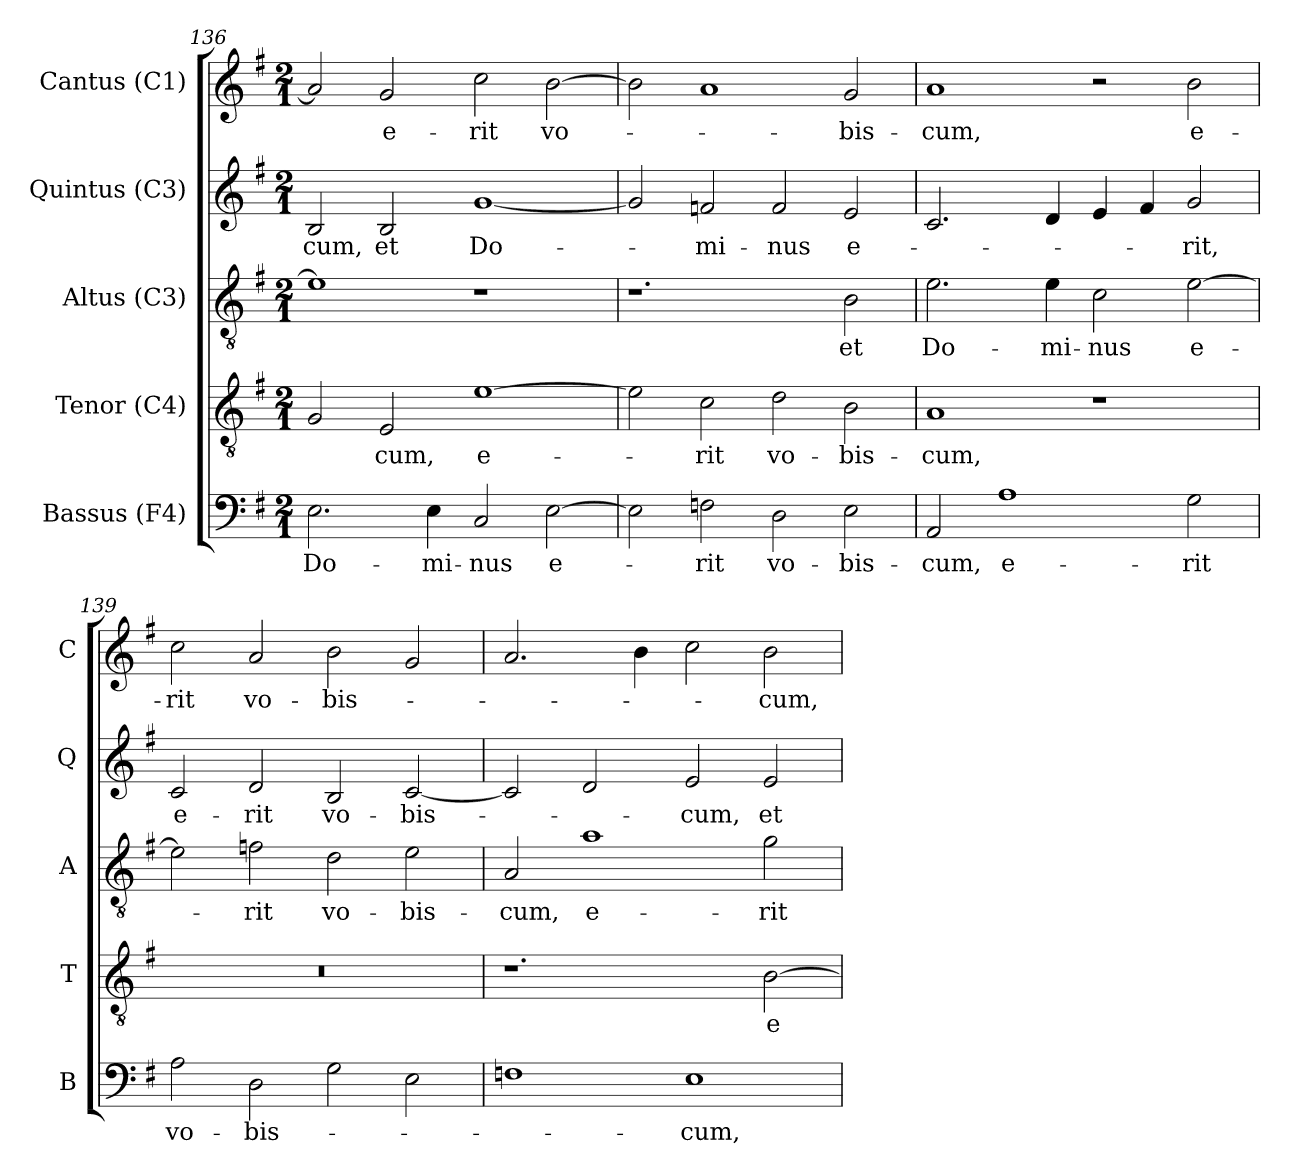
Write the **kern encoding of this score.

**kern	**text	**kern	**text	**kern	**text	**kern	**text	**kern	**text
*part5	*part5	*part4	*part4	*part3	*part3	*part2	*part2	*part1	*part1
*staff5	*staff5	*staff4	*staff4	*staff3	*staff3	*staff2	*staff2	*staff1	*staff1
*I"Bassus (F4)	*	*I"Tenor (C4)	*	*I"Altus (C3)	*	*I"Quintus (C3)	*	*I"Cantus (C1)	*
*I'B	*	*I'T	*	*I'A	*	*I'Q	*	*I'C	*
*clefF4	*	*clefGv2	*	*clefGv2	*	*clefG2	*	*clefG2	*
*k[f#]	*	*k[f#]	*	*k[f#]	*	*k[f#]	*	*k[f#]	*
*G:	*	*G:	*	*G:	*	*G:	*	*G:	*
*M2/1	*	*M2/1	*	*M2/1	*	*M2/1	*	*M2/1	*
=136	=136	=136	=136	=136	=136	=136	=136	=136	=136
!	!LO:LY:b:color=#000000	!	!	!	!	!	!	!	!
!	!	!	!	!	!	!	!LO:LY:b:color=#000000	!	!
2.Ei\	Do-	2Gi/	.	1ei]	.	2Bi/	cum,	2ai/]	.
!	!	!	!LO:LY:b:color=#000000	!	!	!	!	!	!
!	!	!	!	!	!	!	!LO:LY:b:color=#000000	!	!
!	!	!	!	!	!	!	!	!	!LO:LY:b:color=#000000
.	.	2Ei/	-cum,	.	.	2Bi/	et	2gi/	e-
!	!LO:LY:b:color=#000000	!	!	!	!	!	!	!	!
4Ei\	-mi-	.	.	.	.	.	.	.	.
!	!LO:LY:b:color=#000000	!	!	!	!	!	!	!	!
!	!	!	!LO:LY:b:color=#000000	!	!	!	!	!	!
!	!	!	!	!	!	!	!LO:LY:b:color=#000000	!	!
!	!	!	!	!	!	!	!	!	!LO:LY:b:color=#000000
2Ci/	-nus	[1ei	e-	1r	.	[1gi	Do-	2cci\	-rit
!	!LO:LY:b:color=#000000	!	!	!	!	!	!	!	!
!	!	!	!	!	!	!	!	!	!LO:LY:b:color=#000000
[2Ei\	e-	.	.	.	.	.	.	[2bi\	vo-
=137	=137	=137	=137	=137	=137	=137	=137	=137	=137
2Ei\]	.	2ei\]	.	1.r	.	2gi/]	.	2bi\]	.
!	!LO:LY:b:color=#000000	!	!	!	!	!	!	!	!
!	!	!	!LO:LY:b:color=#000000	!	!	!	!	!	!
!	!	!	!	!	!	!	!LO:LY:b:color=#000000	!	!
2Fni\	-rit	2ci\	-rit	.	.	2fni/	-mi-	1ai	.
!	!LO:LY:b:color=#000000	!	!	!	!	!	!	!	!
!	!	!	!LO:LY:b:color=#000000	!	!	!	!	!	!
!	!	!	!	!	!	!	!LO:LY:b:color=#000000	!	!
2Di\	vo-	2di\	vo-	.	.	2fi/	-nus	.	.
!	!LO:LY:b:color=#000000	!	!	!	!	!	!	!	!
!	!	!	!LO:LY:b:color=#000000	!	!	!	!	!	!
!	!	!	!	!	!LO:LY:b:color=#000000	!	!	!	!
!	!	!	!	!	!	!	!LO:LY:b:color=#000000	!	!
!	!	!	!	!	!	!	!	!	!LO:LY:b:color=#000000
2Ei\	-bis-	2Bi\	-bis-	2Bi\	et	2ei/	e-	2gi/	-bis-
=138	=138	=138	=138	=138	=138	=138	=138	=138	=138
!	!LO:LY:b:color=#000000	!	!	!	!	!	!	!	!
!	!	!	!LO:LY:b:color=#000000	!	!	!	!	!	!
!	!	!	!	!	!LO:LY:b:color=#000000	!	!	!	!
!	!	!	!	!	!	!	!	!	!LO:LY:b:color=#000000
2AAi/	-cum,	1Ai	-cum,	2.ei\	Do-	2.ci/	.	1ai	-cum,
!	!LO:LY:b:color=#000000	!	!	!	!	!	!	!	!
1Ai	e-	.	.	.	.	.	.	.	.
!	!	!	!	!	!LO:LY:b:color=#000000	!	!	!	!
.	.	.	.	4ei\	-mi-	4di/	.	.	.
!	!	!	!	!	!LO:LY:b:color=#000000	!	!	!	!
.	.	1r	.	2ci\	-nus	4ei/	.	2r	.
.	.	.	.	.	.	4f#i/	.	.	.
!	!LO:LY:b:color=#000000	!	!	!	!	!	!	!	!
!	!	!	!	!	!LO:LY:b:color=#000000	!	!	!	!
!	!	!	!	!	!	!	!LO:LY:b:color=#000000	!	!
!	!	!	!	!	!	!	!	!	!LO:LY:b:color=#000000
2Gi\	-rit	.	.	[2ei\	e-	2gi/	-rit,	2bi\	e-
=139	=139	=139	=139	=139	=139	=139	=139	=139	=139
!	!LO:LY:b:color=#000000	!LO:N:vis=1	!	!	!	!	!	!	!
!	!	!	!	!	!	!	!LO:LY:b:color=#000000	!	!
!	!	!	!	!	!	!	!	!	!LO:LY:b:color=#000000
2Ai\	vo-	0r	.	2ei\]	.	2ci/	e-	2cci\	-rit
!	!LO:LY:b:color=#000000	!	!	!	!	!	!	!	!
!	!	!	!	!	!LO:LY:b:color=#000000	!	!	!	!
!	!	!	!	!	!	!	!LO:LY:b:color=#000000	!	!
!	!	!	!	!	!	!	!	!	!LO:LY:b:color=#000000
2Di\	-bis-	.	.	2fi\	-rit	2di/	-rit	2ai/	vo-
!	!	!	!	!	!LO:LY:b:color=#000000	!	!	!	!
!	!	!	!	!	!	!	!LO:LY:b:color=#000000	!	!
!	!	!	!	!	!	!	!	!	!LO:LY:b:color=#000000
2Gi\	.	.	.	2di\	vo-	2Bi/	vo-	2bi\	-bis-
!	!	!	!	!	!LO:LY:b:color=#000000	!	!	!	!
!	!	!	!	!	!	!	!LO:LY:b:color=#000000	!	!
2Ei\	.	.	.	2ei\	-bis-	[2ci/	-bis-	2gi/	.
!!LO:LB:g=z
=140	=140	=140	=140	=140	=140	=140	=140	=140	=140
!	!	!	!	!	!LO:LY:b:color=#000000	!	!	!	!
1Fi	.	1.r	.	2Ai/	-cum,	2ci/]	.	2.ai/	.
!	!	!	!	!	!LO:LY:b:color=#000000	!	!	!	!
.	.	.	.	1ai	e-	2di/	.	.	.
.	.	.	.	.	.	.	.	4bi\	.
!	!LO:LY:b:color=#000000	!	!	!	!	!	!	!	!
!	!	!	!	!	!	!	!LO:LY:b:color=#000000	!	!
1Ei	-cum,	.	.	.	.	2ei/	-cum,	2cci\	.
!	!	!	!LO:LY:b:color=#000000	!	!	!	!	!	!
!	!	!	!	!	!LO:LY:b:color=#000000	!	!	!	!
!	!	!	!	!	!	!	!LO:LY:b:color=#000000	!	!
!	!	!	!	!	!	!	!	!	!LO:LY:b:color=#000000
.	.	[2Bi\	e-	2gi\	-rit	2ei/	et	2bi\	-cum,
=	=	=	=	=	=	=	=	=	=
*-	*-	*-	*-	*-	*-	*-	*-	*-	*-
